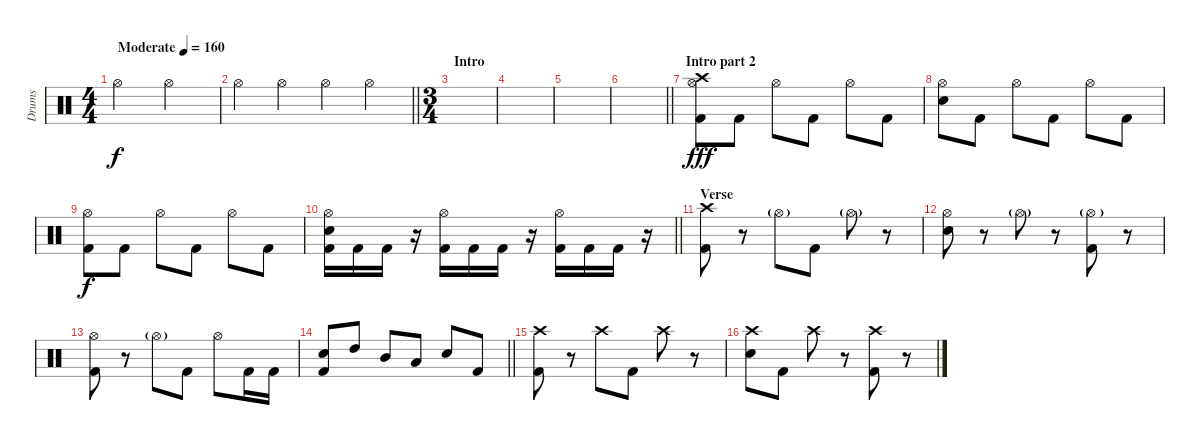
\track ("Drums" "Drums") {instrument percussion}
\staff {score}
\articulation defaults
\ts (4 4)
\tempo (160 "Moderate")
\clef neutral
\ks c "Hi-Hat (open)".2{dy f} "Hi-Hat (open)".2
|
\barLineRight lightlight "Hi-Hat (open)".4{beam merge} "Hi-Hat (open)".4 "Hi-Hat (open)".4 "Hi-Hat (open)".4
|
\ts (3 4)
\section ("" "Intro")
|
|
|
\barLineRight lightlight
|
\section ("" "Intro part 2")
("Crash high (hit)" "Hi-Hat (open)" "Kick (hit) 2").8{dy fff} "Kick (hit) 2".8 "Hi-Hat (open)".8 "Kick (hit) 2".8 "Hi-Hat (open)".8 "Kick (hit) 2".8 |
("Hi-Hat (open)" "Electric Snare (hit)").8 "Kick (hit) 2".8 "Hi-Hat (open)".8 "Kick (hit) 2".8 "Hi-Hat (open)".8 "Kick (hit) 2".8 |
("Hi-Hat (open)" "Kick (hit) 2").8{dy f} "Kick (hit) 2".8 "Hi-Hat (open)".8 "Kick (hit) 2".8 "Hi-Hat (open)".8 "Kick (hit) 2".8 |
\barLineRight lightlight
("Hi-Hat (open)" "Electric Snare (hit)" "Kick (hit) 2").16 "Kick (hit) 2".16 "Kick (hit) 2".16 r.16 ("Hi-Hat (open)" "Kick (hit) 2").16 "Kick (hit) 2".16 "Kick (hit) 2".16 r.16 ("Hi-Hat (open)" "Kick (hit) 2").16 "Kick (hit) 2".16 "Kick (hit) 2".16 r.16 |
\section ("" "Verse")
("Crash high (hit)" "Kick (hit) 2").8 r.8 "Hi-Hat (open)"{g}.8 "Kick (hit) 2".8 "Hi-Hat (open)"{g}.8 r.8 |
("Hi-Hat (open)" "Electric Snare (hit)").8 r.8 "Hi-Hat (open)"{g}.8 r.8 ("Hi-Hat (open)"{g} "Kick (hit) 2").8 r.8 |
("Hi-Hat (open)" "Kick (hit) 2").8 r.8 "Hi-Hat (open)"{g}.8 "Kick (hit) 2".8 "Hi-Hat (open)".8 "Kick (hit) 2".16 "Kick (hit) 2".16 |
\barLineRight lightlight
("Electric Snare (hit)" "Kick (hit) 2").8 "High Tom (hit)".8 "Mid Tom (hit)".8 "Low Tom (hit)".8 "Electric Snare (hit)".8 "Kick (hit) 2".8 |
("Crash high (hit)" "Kick (hit) 2").8 r.8 "Crash high (hit)".8 "Kick (hit) 2".8 "Crash high (hit)".8 r.8 |
("Crash high (hit)" "Electric Snare (hit)").8 "Kick (hit) 2".8 "Crash high (hit)".8 r.8 ("Crash high (hit)" "Kick (hit) 2").8 r.8
